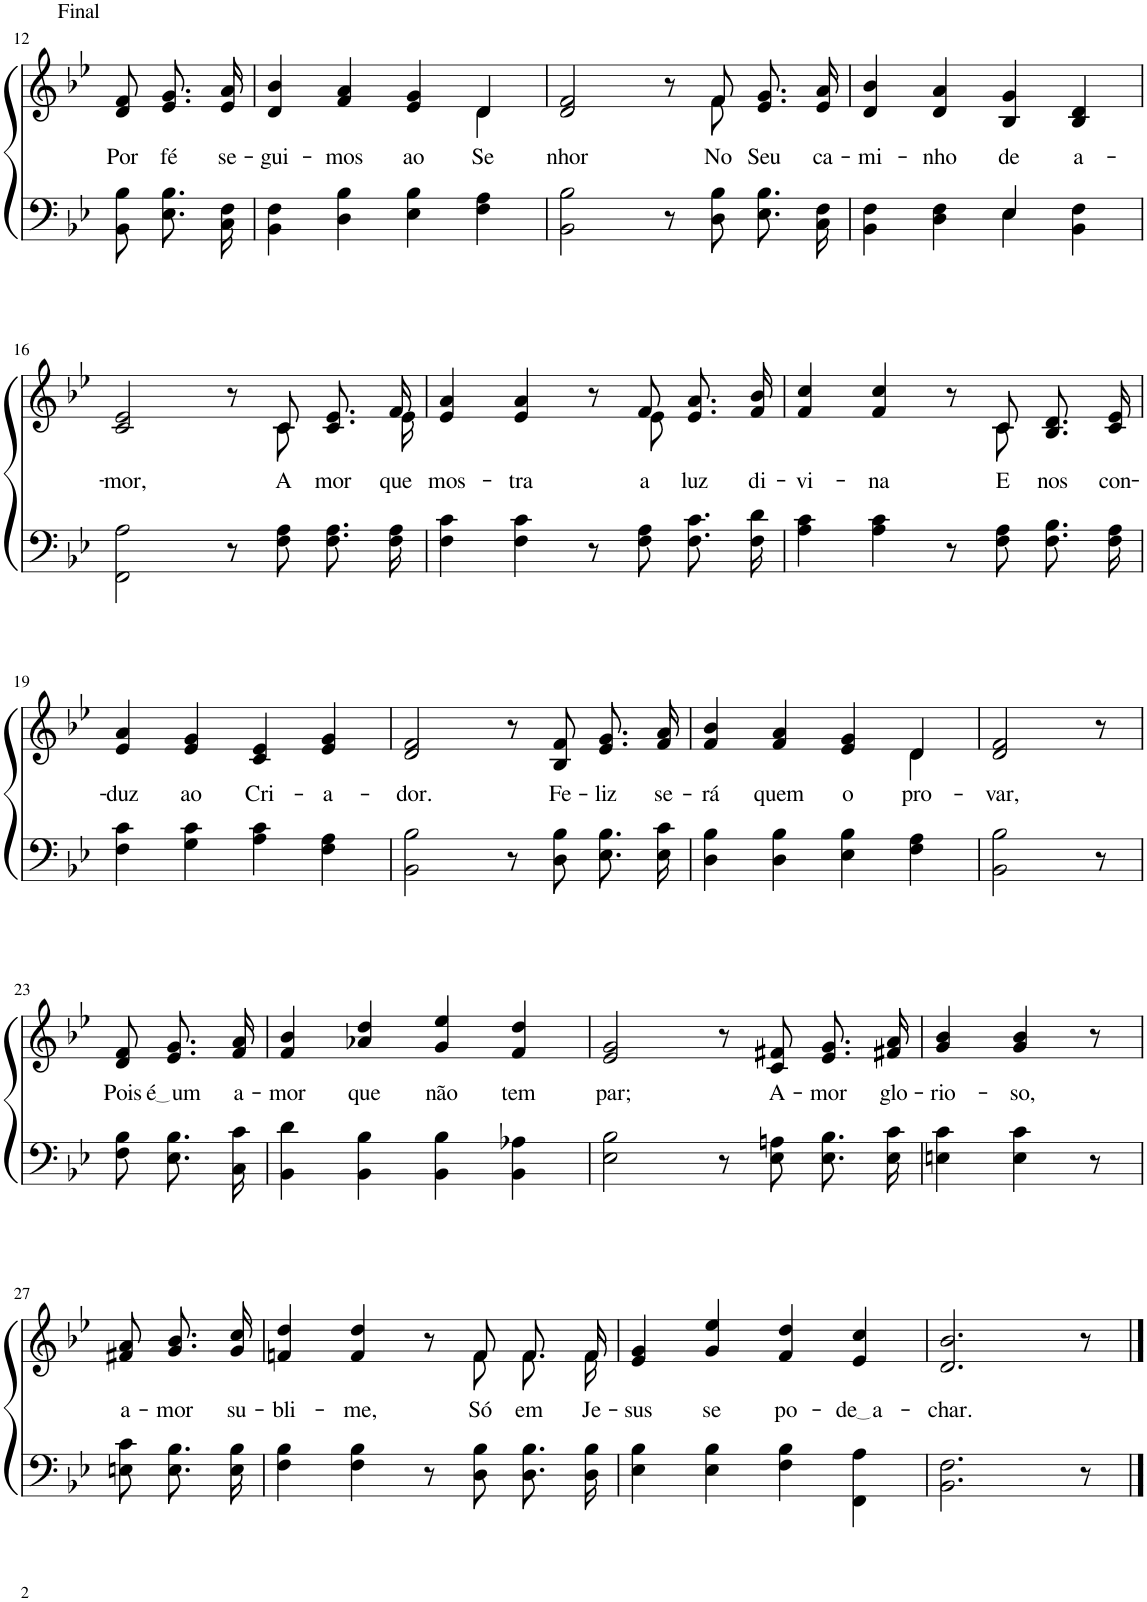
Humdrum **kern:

**kern	**kern	**text
*part2	*part1	*part1
*staff2	*staff1	*staff1
*I"Parte III e IV	*I"Parte I e II	*
!!LO:PB:g=z
*clefF4	*clefG2	*
*k[b-e-]	*k[b-e-]	*
*M4/4	*M4/4	*
=12	=12	=12
!	!LO:TX:a:t=Final	!
!	!	!LO:LY:b
8BB-\ 8B-\L	8d/ 8f/L	Por
!	!	!LO:LY:b
8.E-\ 8.B-\J	8.e-/ 8.g/J	fé
!	!	!LO:LY:b
16C\ 16F\	16e-/ 16a/	se-
=13	=13	=13
!	!	!LO:LY:b
*	*^	*
4BB-\ 4F\	4d/ 4b-/	2.ryy	-gui-
!	!	!	!LO:LY:b
4D\ 4B-\	4f/ 4a/	.	-mos
!	!	!	!LO:LY:b
4E-\ 4B-\	4e-/ 4g/	.	ao
!	!	!	!LO:LY:b
4F\ 4A\	4d/	4d\	Se-
=14	=14	=14	=14
!	!	!	!LO:LY:b
2BB-\ 2B-\	2d/ 2f/	8ryy	-nhor
*	*v	*v	*
8r	8r	.
*	*^	*
!	!	!	!LO:LY:b
8D\ 8B-\	8f/	8f\	No
!	!	!	!LO:LY:b
8.E-\ 8.B-\L	8.e-/ 8.g/L	4ryy	Seu
!	!	!	!LO:LY:b
16C\ 16F\Jk	16e-/ 16a/Jk	.	ca-
*	*v	*v	*
=15	=15	=15
*^	*	*
!	!	!	!LO:LY:b
2ryy	4BB-\ 4F\	4d/ 4b-/	-mi-
!	!	!	!LO:LY:b
.	4D\ 4F\	4d/ 4a/	-nho
!	!	!	!LO:LY:b
4E-/	4E-\	4B-/ 4g/	de
!	!	!	!LO:LY:b
4ryy	4BB-\ 4F\	4B-/ 4d/	a-
!!LO:LB:g=z
=16	=16	=16	=16
!	!	!	!LO:LY:b
*v	*v	*^	*
2FF\ 2A\	2c/ 2e-/	8ryy	-mor,
*	*v	*v	*
8r	8r	.
*	*^	*
!	!	!	!LO:LY:b
8F\ 8A\	8c/	8c\	A-
!	!	!	!LO:LY:b
8.F\ 8.A\L	8.c/ 8.e-/L	8.ryy	-mor
!	!	!	!LO:LY:b
16F\ 16A\Jk	16f/Jk	16e-\	que
=17	=17	=17	=17
!	!	!	!LO:LY:b
4F\ 4c\	4e-/ 4a/	8ryy	mos-
!	!	!	!LO:LY:b
*	*v	*v	*
4F\ 4c\	4e-/ 4a/	-tra
8r	8r	.
*	*^	*
!	!	!	!LO:LY:b
8F\ 8A\	8f/	8e-\	a
!	!	!	!LO:LY:b
8.F\ 8.c\L	8.e-/ 8.a/L	4ryy	luz
!	!	!	!LO:LY:b
16F\ 16d\Jk	16f/ 16b-/Jk	.	di-
=18	=18	=18	=18
!	!	!	!LO:LY:b
4A\ 4c\	4f/ 4cc/	8ryy	-vi-
!	!	!	!LO:LY:b
*	*v	*v	*
4A\ 4c\	4f/ 4cc/	-na
8r	8r	.
*	*^	*
!	!	!	!LO:LY:b
8F\ 8A\	8c/	8c\	E
!	!	!	!LO:LY:b
8.F\ 8.B-\L	8.B-/ 8.d/L	4ryy	nos
!	!	!	!LO:LY:b
16F\ 16A\Jk	16c/ 16e-/Jk	.	con-
*	*v	*v	*
!!LO:LB:g=z
=19	=19	=19
!	!	!LO:LY:b
4F\ 4c\	4e-/ 4a/	-duz
!	!	!LO:LY:b
4G\ 4c\	4e-/ 4g/	ao
!	!	!LO:LY:b
4A\ 4c\	4c/ 4e-/	Cri-
!	!	!LO:LY:b
4F\ 4A\	4e-/ 4g/	-a-
=20	=20	=20
!	!	!LO:LY:b
2BB-\ 2B-\	2d/ 2f/	-dor.
8r	8r	.
!	!	!LO:LY:b
8D\ 8B-\	8B-/ 8f/	Fe-
!	!	!LO:LY:b
8.E-\ 8.B-\L	8.e-/ 8.g/L	-liz
!	!	!LO:LY:b
16E-\ 16c\Jk	16f/ 16a/Jk	se-
=21	=21	=21
!	!	!LO:LY:b
*	*^	*
4D\ 4B-\	4f/ 4b-/	2.ryy	-rá
!	!	!	!LO:LY:b
4D\ 4B-\	4f/ 4a/	.	quem
!	!	!	!LO:LY:b
4E-\ 4B-\	4e-/ 4g/	.	o
!	!	!	!LO:LY:b
4F\ 4A\	4d/	4d\	pro-
=22	=22	=22	=22
!	!	!	!LO:LY:b
*	*v	*v	*
2BB-\ 2B-\	2d/ 2f/	-var,
8r	8r	.
!!LO:LB:g=z
=23	=23	=23
!	!	!LO:LY:b
8F\ 8B-\L	8d/ 8f/L	Pois
!	!	!LO:LY:b
8.E-\ 8.B-\J	8.e-/ 8.g/J	é um
!	!	!LO:LY:b
16C\ 16c\	16f/ 16a/	a-
=24	=24	=24
!	!	!LO:LY:b
4BB-\ 4d\	4f/ 4b-/	-mor
!	!	!LO:LY:b
4BB-\ 4B-\	4a-X/ 4dd/	que
!	!	!LO:LY:b
4BB-\ 4B-\	4g/ 4ee-/	não
!	!	!LO:LY:b
4BB-\ 4A-X\	4f/ 4dd/	tem
=25	=25	=25
!	!	!LO:LY:b
2E-\ 2B-\	2e-/ 2g/	par;
8r	8r	.
!	!	!LO:LY:b
8E-\ 8An\	8c/ 8f#X/	A-
!	!	!LO:LY:b
8.E-\ 8.B-\L	8.e-/ 8.g/L	-mor
!	!	!LO:LY:b
16E-\ 16c\Jk	16f#X/ 16a/Jk	glo-
=26	=26	=26
!	!	!LO:LY:b
4En\ 4c\	4g/ 4b-/	-rio-
!	!	!LO:LY:b
4E\ 4c\	4g/ 4b-/	-so,
8r	8r	.
!!LO:LB:g=z
=27	=27	=27
!	!	!LO:LY:b
8En\ 8c\L	8f#X/ 8a/L	a-
!	!	!LO:LY:b
8.E\ 8.B-\J	8.g/ 8.b-/J	-mor
!	!	!LO:LY:b
16E\ 16B-\	16g/ 16cc/	su-
=28	=28	=28
!	!	!LO:LY:b
*	*^	*
4F\ 4B-\	4fn/ 4dd/	8ryy	-bli-
!	!	!	!LO:LY:b
*	*v	*v	*
4F\ 4B-\	4f/ 4dd/	-me,
8r	8r	.
*	*^	*
!	!	!	!LO:LY:b
8D\ 8B-\	8f/	8f\	Só
!	!	!	!LO:LY:b
8.D\ 8.B-\L	8.f/L	8.f\L	em
!	!	!	!LO:LY:b
16D\ 16B-\Jk	16f/Jk	16f\Jk	Je-
=29	=29	=29	=29
!	!	!	!LO:LY:b
*	*v	*v	*
4E-\ 4B-\	4e-/ 4g/	-sus
!	!	!LO:LY:b
4E-\ 4B-\	4g/ 4ee-/	se
!	!	!LO:LY:b
4F\ 4B-\	4f/ 4dd/	po-
!	!	!LO:LY:b
4FF\ 4A\	4e-/ 4cc/	de a
=30	=30	=30
!	!	!LO:LY:b
2.BB-\ 2.F\	2.d/ 2.b-/	-char.
8r	8r	.
==	==	==
*-	*-	*-
